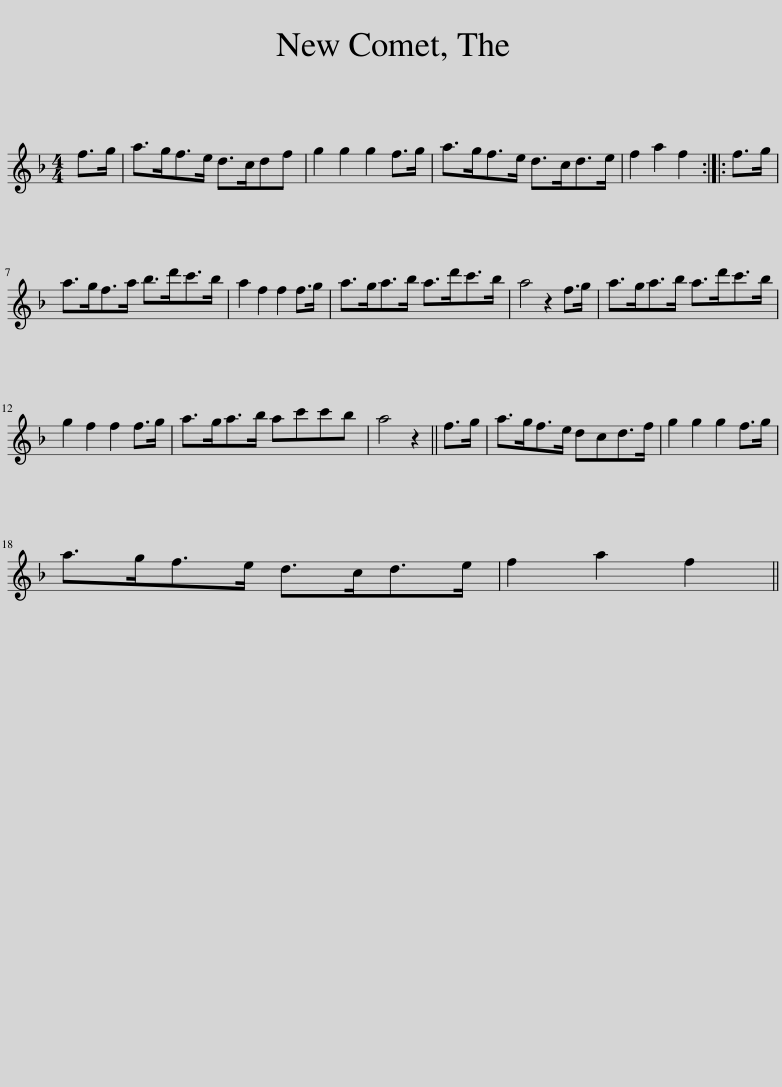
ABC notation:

X:1
L:1/8
M:4/4
I:linebreak $
K:F
V:1 treble
V:1
 f>g | a>gf>e d>cdf | g2 g2 g2 f>g | a>gf>e d>cd>e | f2 a2 f2 :: %5
 f>g |$ a>gf>a b>d'c'>b | a2 f2 f2 f>g | a>ga>b a>d'c'>b | a4 z2 f>g | %10
 a>ga>b a>d'c'>b |$ g2 f2 f2 f>g | a>ga>b ac'c'b | a4 z2 || f>g | %15
 a>gf>e dcd>f | g2 g2 g2 f>g |$ a>gf>e d>cd>e | f2 a2 f2 || %19
